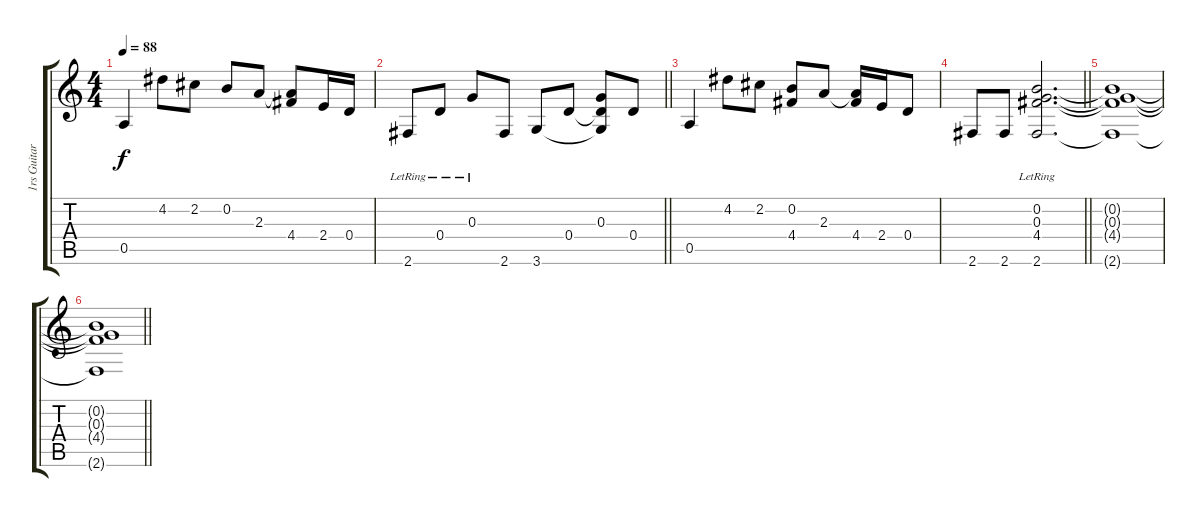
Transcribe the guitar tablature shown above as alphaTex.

\track ("1rs Guitar" "1rs Guitar") {instrument overdrivenguitar}
\staff {score tabs}
\tuning (E4 B3 G3 D3 A2 E2) {hide}
\ts (4 4)
\tempo 88
\clef g2
\ks c
0.5.4{dy f} 4.2.8 2.2.8 0.2.8 2.3.8 (2.3{t} 4.4).8 2.4.16 0.4.16 |
\barLineRight lightlight
2.6{lr}.8 0.4{lr}.8 0.3{lr}.8 2.6.8 3.6.8 0.4.8 (0.3 0.4{t} 3.6{t}).8 0.4.8 |
0.5.4 4.2.8 2.2.8 (0.2 4.4).8 2.3.8 (2.3{t} 4.4).16 2.4.16 0.4.8 |
\barLineRight lightlight
2.6.8 2.6.8 (0.2{lr} 0.3{lr} 4.4{lr} 2.6{lr}).2{d volume 0} |
(0.2{t} 0.3{t} 4.4{t} 2.6{t}).1 |
\barLineRight lightlight
(0.2{t} 0.3{t} 4.4{t} 2.6{t}).1
